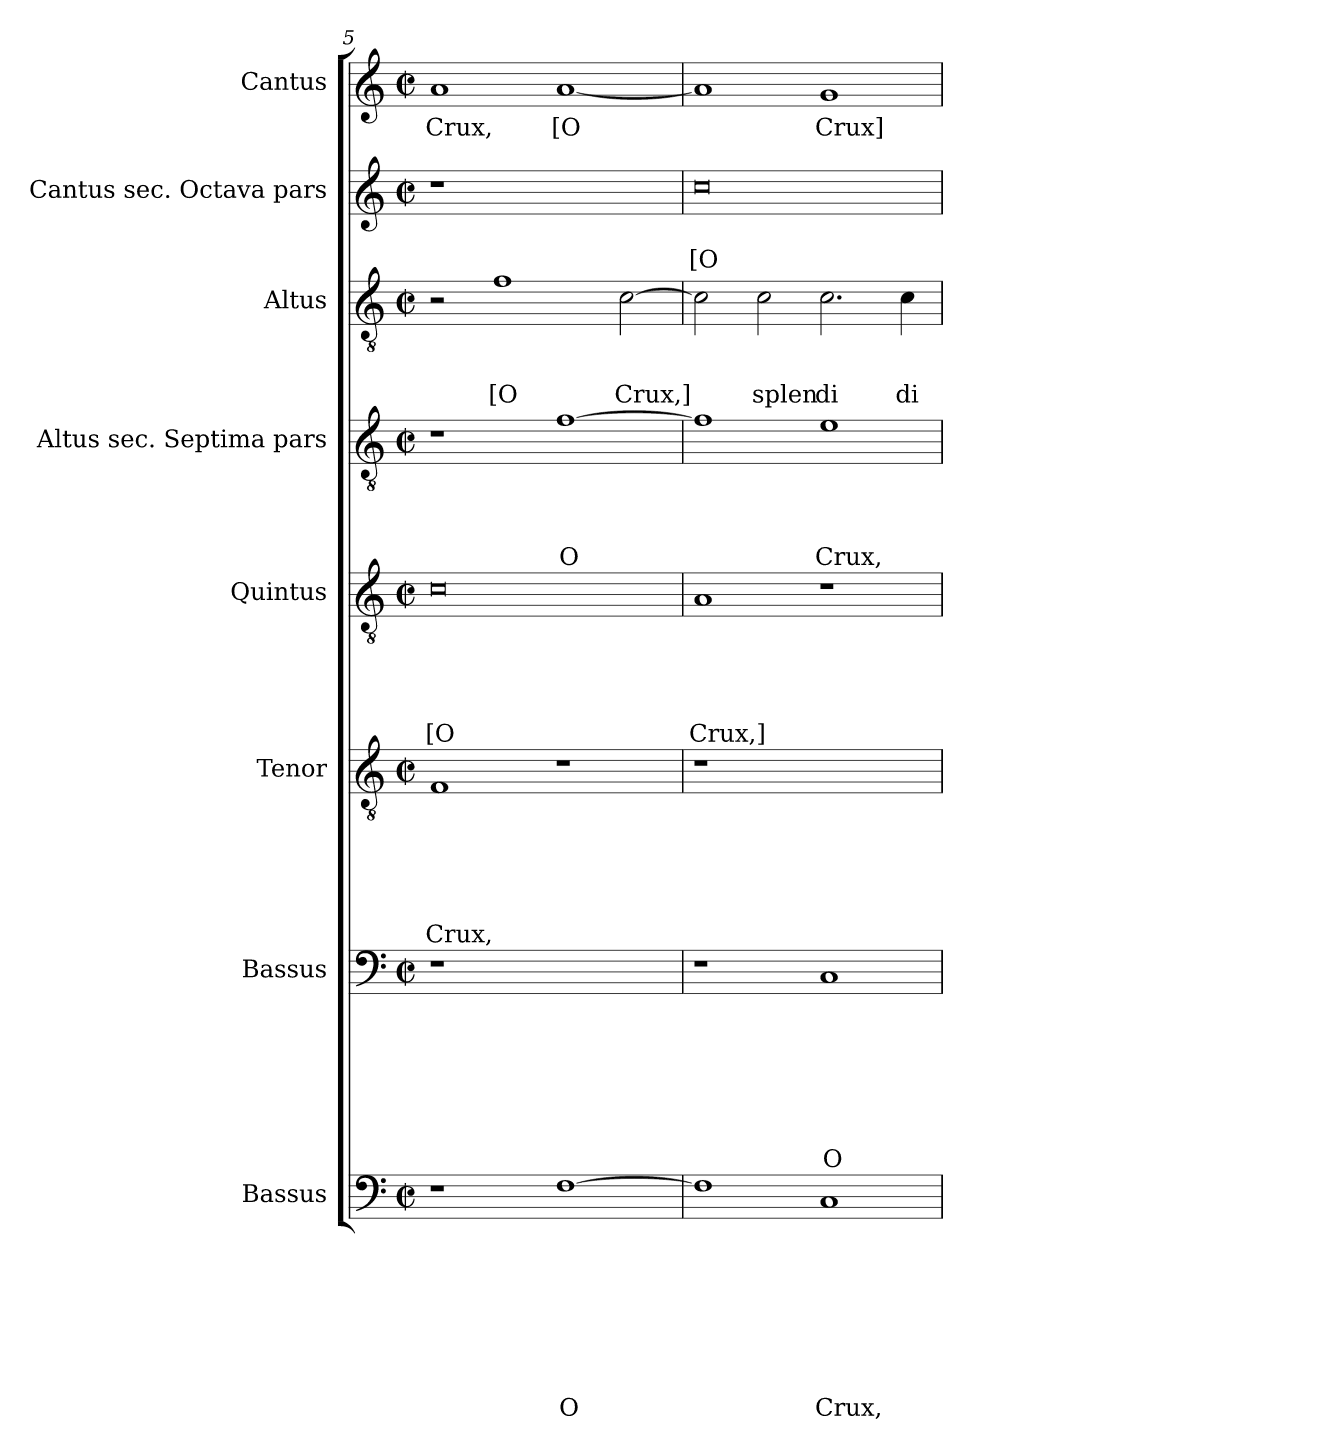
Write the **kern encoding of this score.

**kern	**text	**text	**text	**text	**text	**text	**text	**text	**kern	**text	**text	**text	**text	**text	**text	**text	**kern	**text	**text	**text	**text	**text	**text	**kern	**text	**text	**text	**text	**text	**kern	**text	**text	**text	**text	**kern	**text	**text	**text	**kern	**text	**text	**kern	**text
*part8	*part8	*part8	*part8	*part8	*part8	*part8	*part8	*part8	*part7	*part7	*part7	*part7	*part7	*part7	*part7	*part7	*part6	*part6	*part6	*part6	*part6	*part6	*part6	*part5	*part5	*part5	*part5	*part5	*part5	*part4	*part4	*part4	*part4	*part4	*part3	*part3	*part3	*part3	*part2	*part2	*part2	*part1	*part1
*staff8	*staff8	*staff8	*staff8	*staff8	*staff8	*staff8	*staff8	*staff8	*staff7	*staff7	*staff7	*staff7	*staff7	*staff7	*staff7	*staff7	*staff6	*staff6	*staff6	*staff6	*staff6	*staff6	*staff6	*staff5	*staff5	*staff5	*staff5	*staff5	*staff5	*staff4	*staff4	*staff4	*staff4	*staff4	*staff3	*staff3	*staff3	*staff3	*staff2	*staff2	*staff2	*staff1	*staff1
*I"Bassus	*	*	*	*	*	*	*	*	*I"Bassus	*	*	*	*	*	*	*	*I"Tenor	*	*	*	*	*	*	*I"Quintus	*	*	*	*	*	*I"Altus sec. Septima pars	*	*	*	*	*I"Altus	*	*	*	*I"Cantus sec. Octava pars	*	*	*I"Cantus	*
*	*	*	*	*	*	*	*	*	*I'Bassus	*	*	*	*	*	*	*	*I'Tenor	*	*	*	*	*	*	*I'Quintus	*	*	*	*	*	*	*	*	*	*	*I'Altus	*	*	*	*	*	*	*I'Cantus	*
*clefF4	*	*	*	*	*	*	*	*	*clefF4	*	*	*	*	*	*	*	*clefGv2	*	*	*	*	*	*	*clefGv2	*	*	*	*	*	*clefGv2	*	*	*	*	*clefGv2	*	*	*	*clefG2	*	*	*clefG2	*
*k[]	*	*	*	*	*	*	*	*	*k[]	*	*	*	*	*	*	*	*k[]	*	*	*	*	*	*	*k[]	*	*	*	*	*	*k[]	*	*	*	*	*k[]	*	*	*	*k[]	*	*	*k[]	*
*C:	*	*	*	*	*	*	*	*	*C:	*	*	*	*	*	*	*	*C:	*	*	*	*	*	*	*C:	*	*	*	*	*	*C:	*	*	*	*	*C:	*	*	*	*C:	*	*	*C:	*
*M2/2	*	*	*	*	*	*	*	*	*M2/2	*	*	*	*	*	*	*	*M2/2	*	*	*	*	*	*	*M2/2	*	*	*	*	*	*M2/2	*	*	*	*	*M2/2	*	*	*	*M2/2	*	*	*M2/2	*
*met(c|)	*	*	*	*	*	*	*	*	*met(c|)	*	*	*	*	*	*	*	*met(c|)	*	*	*	*	*	*	*met(c|)	*	*	*	*	*	*met(c|)	*	*	*	*	*met(c|)	*	*	*	*met(c|)	*	*	*met(c|)	*
=5	=5	=5	=5	=5	=5	=5	=5	=5	=5	=5	=5	=5	=5	=5	=5	=5	=5	=5	=5	=5	=5	=5	=5	=5	=5	=5	=5	=5	=5	=5	=5	=5	=5	=5	=5	=5	=5	=5	=5	=5	=5	=5	=5
!	!	!	!	!	!	!	!	!	!	!	!	!	!	!	!	!	!	!	!	!	!	!	!LO:LY:b	!	!	!	!	!	!LO:LY:b	!	!	!	!	!	!	!	!	!	!	!	!	!	!LO:LY:b
1r	.	.	.	.	.	.	.	.	1r	.	.	.	.	.	.	.	1F	.	.	.	.	.	Crux,	0c	.	.	.	.	[O	1r	.	.	.	.	2r	.	.	.	1r	.	.	1a	Crux,
!	!	!	!	!	!	!	!	!	!	!	!	!	!	!	!	!	!	!	!	!	!	!	!	!	!	!	!	!	!	!	!	!	!	!	!	!	!	!LO:LY:b	!	!	!	!	!
.	.	.	.	.	.	.	.	.	.	.	.	.	.	.	.	.	.	.	.	.	.	.	.	.	.	.	.	.	.	.	.	.	.	.	1f	.	.	[O	.	.	.	.	.
!	!	!	!	!	!	!	!	!LO:LY:b	!	!	!	!	!	!	!	!	!	!	!	!	!	!	!	!	!	!	!	!	!	!	!	!	!	!LO:LY:b	!	!	!	!	!	!	!	!	!LO:LY:b
[>1F	.	.	.	.	.	.	.	O	1ryy	.	.	.	.	.	.	.	1r	.	.	.	.	.	.	.	.	.	.	.	.	[>1f	.	.	.	O	.	.	.	.	1ryy	.	.	[<1a	[O
!	!	!	!	!	!	!	!	!	!	!	!	!	!	!	!	!	!	!	!	!	!	!	!	!	!	!	!	!	!	!	!	!	!	!	!	!	!	!LO:LY:b	!	!	!	!	!
.	.	.	.	.	.	.	.	.	.	.	.	.	.	.	.	.	.	.	.	.	.	.	.	.	.	.	.	.	.	.	.	.	.	.	[>2c\	.	.	Crux,]	.	.	.	.	.
=6	=6	=6	=6	=6	=6	=6	=6	=6	=6	=6	=6	=6	=6	=6	=6	=6	=6	=6	=6	=6	=6	=6	=6	=6	=6	=6	=6	=6	=6	=6	=6	=6	=6	=6	=6	=6	=6	=6	=6	=6	=6	=6	=6
!	!	!	!	!	!	!	!	!	!	!	!	!	!	!	!	!	!	!	!	!	!	!	!	!	!	!	!	!	!LO:LY:b	!	!	!	!	!	!	!	!	!	!	!	!LO:LY:b	!	!
1F]	.	.	.	.	.	.	.	.	1r	.	.	.	.	.	.	.	1r	.	.	.	.	.	.	1A	.	.	.	.	Crux,]	1f]	.	.	.	.	2c\]	.	.	.	0cc	.	[O	1a]	.
!	!	!	!	!	!	!	!	!	!	!	!	!	!	!	!	!	!	!	!	!	!	!	!	!	!	!	!	!	!	!	!	!	!	!	!	!	!	!LO:LY:b	!	!	!	!	!
.	.	.	.	.	.	.	.	.	.	.	.	.	.	.	.	.	.	.	.	.	.	.	.	.	.	.	.	.	.	.	.	.	.	.	2c\	.	.	splen	.	.	.	.	.
!	!	!	!	!	!	!	!	!LO:LY:b	!	!	!	!	!	!	!	!LO:LY:b	!	!	!	!	!	!	!	!	!	!	!	!	!	!	!	!	!	!LO:LY:b	!	!	!	!LO:LY:b	!	!	!	!	!LO:LY:b
1C	.	.	.	.	.	.	.	Crux,	1C	.	.	.	.	.	.	O	1ryy	.	.	.	.	.	.	1r	.	.	.	.	.	1e	.	.	.	Crux,	2.c\	.	.	di	.	.	.	1g	Crux]
!	!	!	!	!	!	!	!	!	!	!	!	!	!	!	!	!	!	!	!	!	!	!	!	!	!	!	!	!	!	!	!	!	!	!	!	!	!	!LO:LY:b	!	!	!	!	!
.	.	.	.	.	.	.	.	.	.	.	.	.	.	.	.	.	.	.	.	.	.	.	.	.	.	.	.	.	.	.	.	.	.	.	4c\	.	.	di	.	.	.	.	.
=	=	=	=	=	=	=	=	=	=	=	=	=	=	=	=	=	=	=	=	=	=	=	=	=	=	=	=	=	=	=	=	=	=	=	=	=	=	=	=	=	=	=	=
*-	*-	*-	*-	*-	*-	*-	*-	*-	*-	*-	*-	*-	*-	*-	*-	*-	*-	*-	*-	*-	*-	*-	*-	*-	*-	*-	*-	*-	*-	*-	*-	*-	*-	*-	*-	*-	*-	*-	*-	*-	*-	*-	*-
